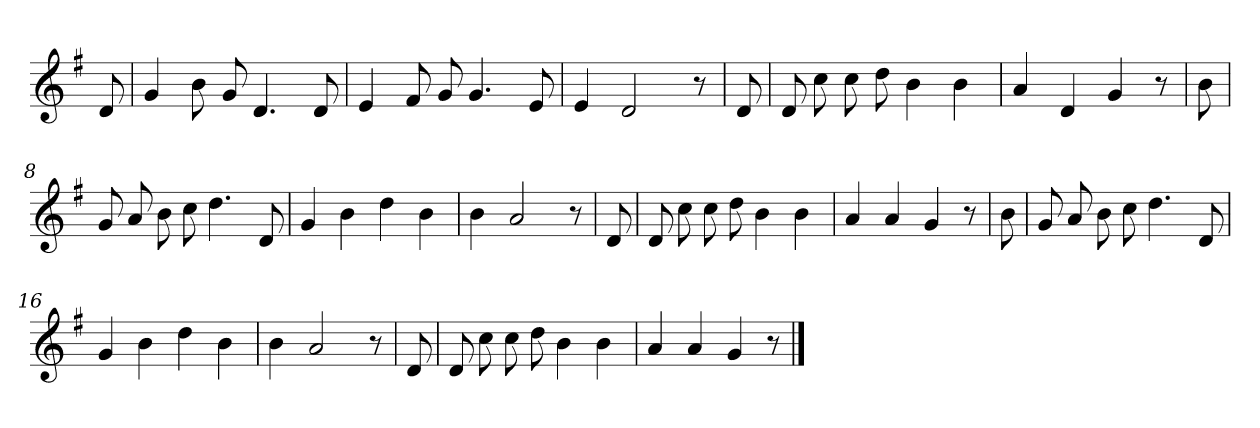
**kern
*part1
*staff1
*clefG2
*k[f#]
*G:
=
8d
=1
4g
8b
8g
4.d
8d
=2
4e
8f#
8g
4.g
8e
=3
4e
2d
8r
=4
8d
=5
8d
8cc
8cc
8dd
4b
4b
=6
4a
4d
4g
8r
=7
8b
=8
8g
8a
8b
8cc
4.dd
8d
=9
4g
4b
4dd
4b
=10
4b
2a
8r
=11
8d
=12
8d
8cc
8cc
8dd
4b
4b
=13
4a
4a
4g
8r
=14
8b
=15
8g
8a
8b
8cc
4.dd
8d
=16
4g
4b
4dd
4b
=17
4b
2a
8r
=18
8d
=19
8d
8cc
8cc
8dd
4b
4b
=20
4a
4a
4g
8r
==
*-
